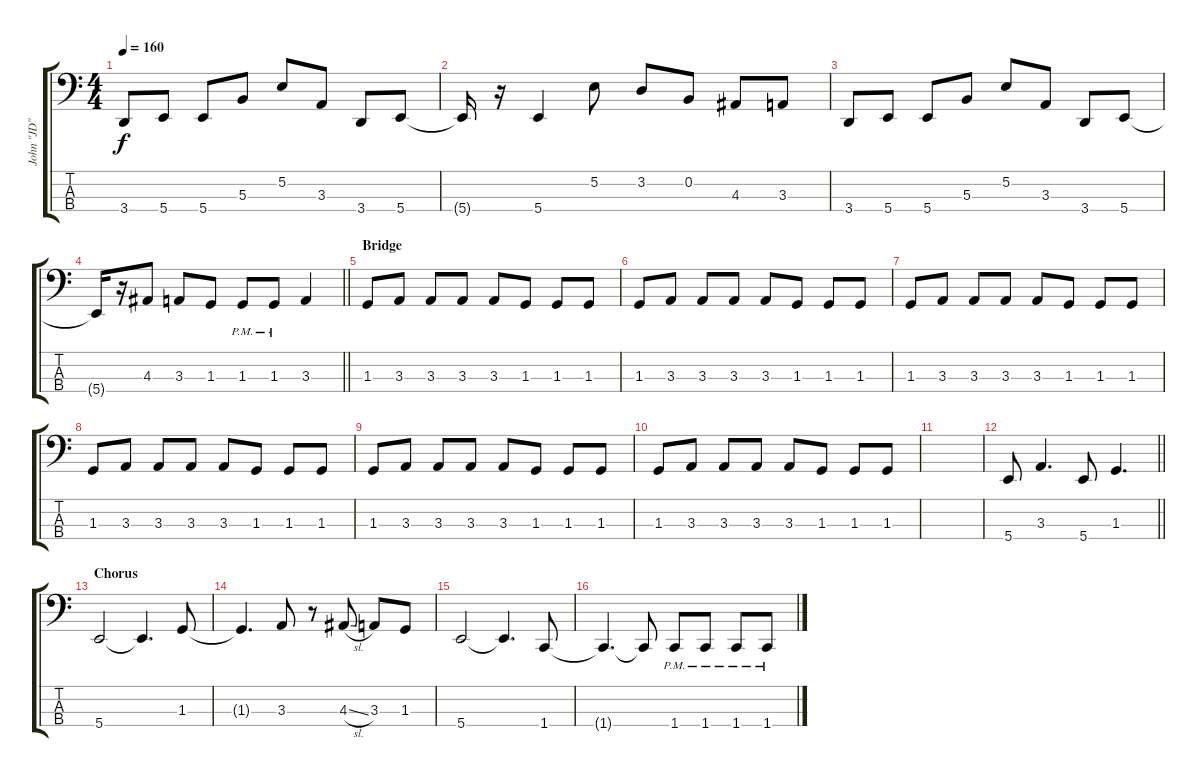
\track ("John \"JD\" DeServio" "John \"JD\" ") {instrument electricbassfinger}
\staff {score tabs}
\tuning (E2 B1 Gb1 B0) {hide}
\ts (4 4)
\tempo 160
\clef f4
\ks c
3.4.8{dy f} 5.4.8 5.4.8 5.3.8 5.2.8 3.3.8 3.4.8 5.4.8 |
5.4{t}.16 r.16 5.4.4 5.2.8 3.2.8 0.2.8 4.3.8 3.3.8 |
3.4.8 5.4.8 5.4.8 5.3.8 5.2.8 3.3.8 3.4.8 5.4.8 |
\barLineRight lightlight
5.4{t}.16 r.16 4.3.8 3.3.8 1.3.8 1.3{pm}.8 1.3{pm}.8 3.3.4 |
\section ("" "Bridge")
1.3.8 3.3.8 3.3.8 3.3.8 3.3.8 1.3.8 1.3.8 1.3.8 |
1.3.8 3.3.8 3.3.8 3.3.8 3.3.8 1.3.8 1.3.8 1.3.8 |
1.3.8 3.3.8 3.3.8 3.3.8 3.3.8 1.3.8 1.3.8 1.3.8 |
1.3.8 3.3.8 3.3.8 3.3.8 3.3.8 1.3.8 1.3.8 1.3.8 |
1.3.8 3.3.8 3.3.8 3.3.8 3.3.8 1.3.8 1.3.8 1.3.8 |
1.3.8 3.3.8 3.3.8 3.3.8 3.3.8 1.3.8 1.3.8 1.3.8 |
|
\barLineRight lightlight
5.4.8 3.3.4{d} 5.4.8 1.3.4{d} |
\section ("" "Chorus")
5.4.2 5.4{t}.4{d} 1.3.8 |
1.3{t}.4{d} 3.3.8 r.8 4.3{sl}.8 3.3.8 1.3.8 |
5.4.2 5.4{t}.4{d} 1.4.8 |
1.4{t}.4{d} 1.4{t}.8 1.4{pm}.8 1.4{pm}.8 1.4{pm}.8 1.4{pm}.8
